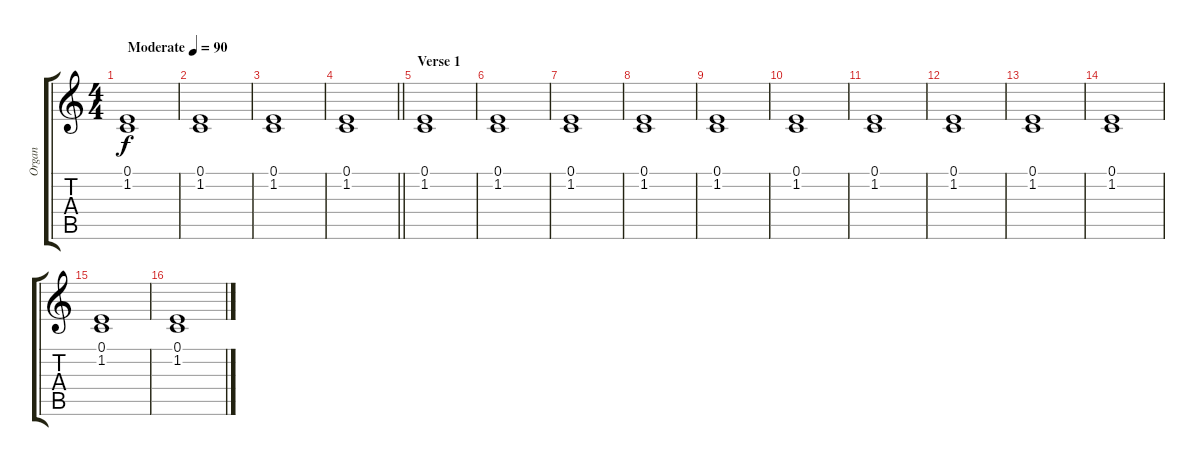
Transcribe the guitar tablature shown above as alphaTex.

\track ("Organ" "Organ") {instrument percussiveorgan}
\staff {score tabs}
\tuning (E4 B3 G3 D3 A2 E2) {hide}
\ts (4 4)
\tempo (90 "Moderate")
\clef g2
\ks c
(0.1 1.2).1{dy f instrument percussiveorgan} |
(0.1 1.2).1 |
(0.1 1.2).1 |
\barLineRight lightlight
(0.1 1.2).1 |
\section ("" "Verse 1")
(0.1 1.2).1 |
(0.1 1.2).1 |
(0.1 1.2).1 |
(0.1 1.2).1 |
(0.1 1.2).1 |
(0.1 1.2).1 |
(0.1 1.2).1 |
(0.1 1.2).1 |
(0.1 1.2).1 |
(0.1 1.2).1 |
(0.1 1.2).1 |
(0.1 1.2).1
